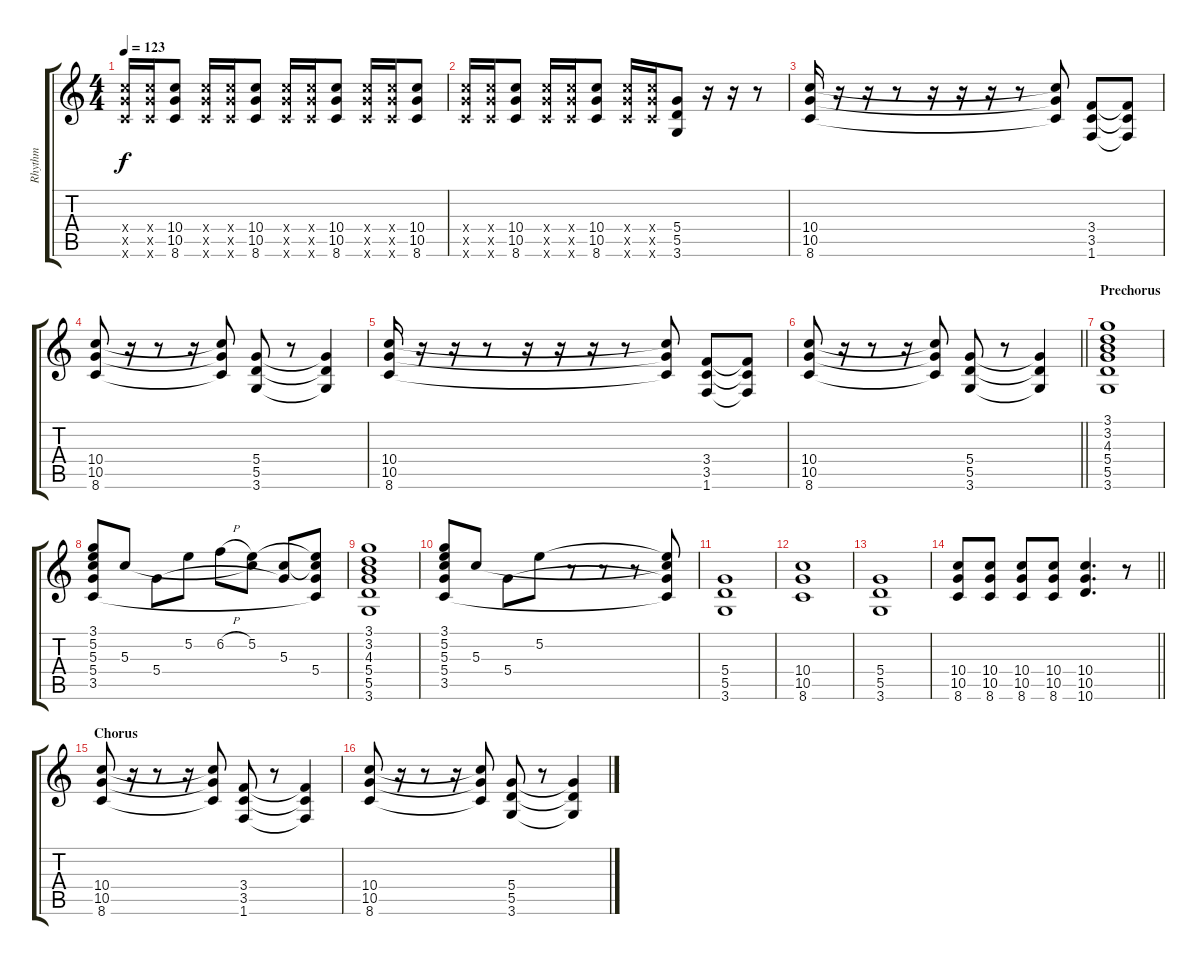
\track ("Rhythm" "Rhythm") {instrument electricguitarclean}
\staff {score tabs}
\tuning (E4 B3 G3 D3 A2 E2) {hide}
\ts (4 4)
\tempo 123
\clef g2
\ks c
(10.4{x} 10.5{x} 8.6{x}).16{dy f} (10.4{x} 10.5{x} 8.6{x}).16 (10.4 10.5 8.6).8 (10.4{x} 10.5{x} 8.6{x}).16 (10.4{x} 10.5{x} 8.6{x}).16 (10.4 10.5 8.6).8 (10.4{x} 10.5{x} 8.6{x}).16 (10.4{x} 10.5{x} 8.6{x}).16 (10.4 10.5 8.6).8 (10.4{x} 10.5{x} 8.6{x}).16 (10.4{x} 10.5{x} 8.6{x}).16 (10.4 10.5 8.6).8 |
(10.4{x} 10.5{x} 8.6{x}).16 (10.4{x} 10.5{x} 8.6{x}).16 (10.4 10.5 8.6).8 (10.4{x} 10.5{x} 8.6{x}).16 (10.4{x} 10.5{x} 8.6{x}).16 (10.4 10.5 8.6).8 (10.4{x} 10.5{x} 8.6{x}).16 (10.4{x} 10.5{x} 8.6{x}).16 (5.4 5.5 3.6).8 r.16 r.16 r.8 |
(10.4 10.5 8.6).16 r.16 r.16 r.8 r.16 r.16 r.16 r.8 (10.4{t} 10.5{t} 8.6{t}).8 (3.4 3.5 1.6).8 (3.4{t} 3.5{t} 1.6{t}).8 |
(10.4 10.5 8.6).8 r.16 r.8 r.16 (10.4{t} 10.5{t} 8.6{t}).8 (5.4 5.5 3.6).8 r.8 (5.4{t} 5.5{t} 3.6{t}).4 |
(10.4 10.5 8.6).16 r.16 r.16 r.8 r.16 r.16 r.16 r.8 (10.4{t} 10.5{t} 8.6{t}).8 (3.4 3.5 1.6).8 (3.4{t} 3.5{t} 1.6{t}).8 |
\barLineRight lightlight
(10.4 10.5 8.6).8 r.16 r.8 r.16 (10.4{t} 10.5{t} 8.6{t}).8 (5.4 5.5 3.6).8 r.8 (5.4{t} 5.5{t} 3.6{t}).4 |
\section ("" "Prechorus")
(3.1 3.2 4.3 5.4 5.5 3.6).1 |
(3.1 5.2 5.3 5.4 3.5).8 5.3.8 5.4.8 5.2.8 6.2{h}.8 (5.2 5.3{t}).8 (5.3 5.4{t}).8 (5.2{t} 5.3{t} 5.4 3.5{t}).8 |
(3.1 3.2 4.3 5.4 5.5 3.6).1 |
(3.1 5.2 5.3 5.4 3.5).8 5.3.8 5.4.8 5.2.8 r.8 r.8 r.8 (5.2{t} 5.3{t} 5.4{t} 3.5{t}).8 |
(5.4 5.5 3.6).1 |
(10.4 10.5 8.6).1 |
(5.4 5.5 3.6).1 |
\barLineRight lightlight
(10.4 10.5 8.6).8 (10.4 10.5 8.6).8 (10.4 10.5 8.6).8 (10.4 10.5 8.6).8 (10.4 10.5 10.6).4{d} r.8 |
\section ("" "Chorus")
(10.4 10.5 8.6).8 r.16 r.8 r.16 (10.4{t} 10.5{t} 8.6{t}).8 (3.4 3.5 1.6).8 r.8 (3.4{t} 3.5{t} 1.6{t}).4 |
(10.4 10.5 8.6).8 r.16 r.8 r.16 (10.4{t} 10.5{t} 8.6{t}).8 (5.4 5.5 3.6).8 r.8 (5.4{t} 5.5{t} 3.6{t}).4
